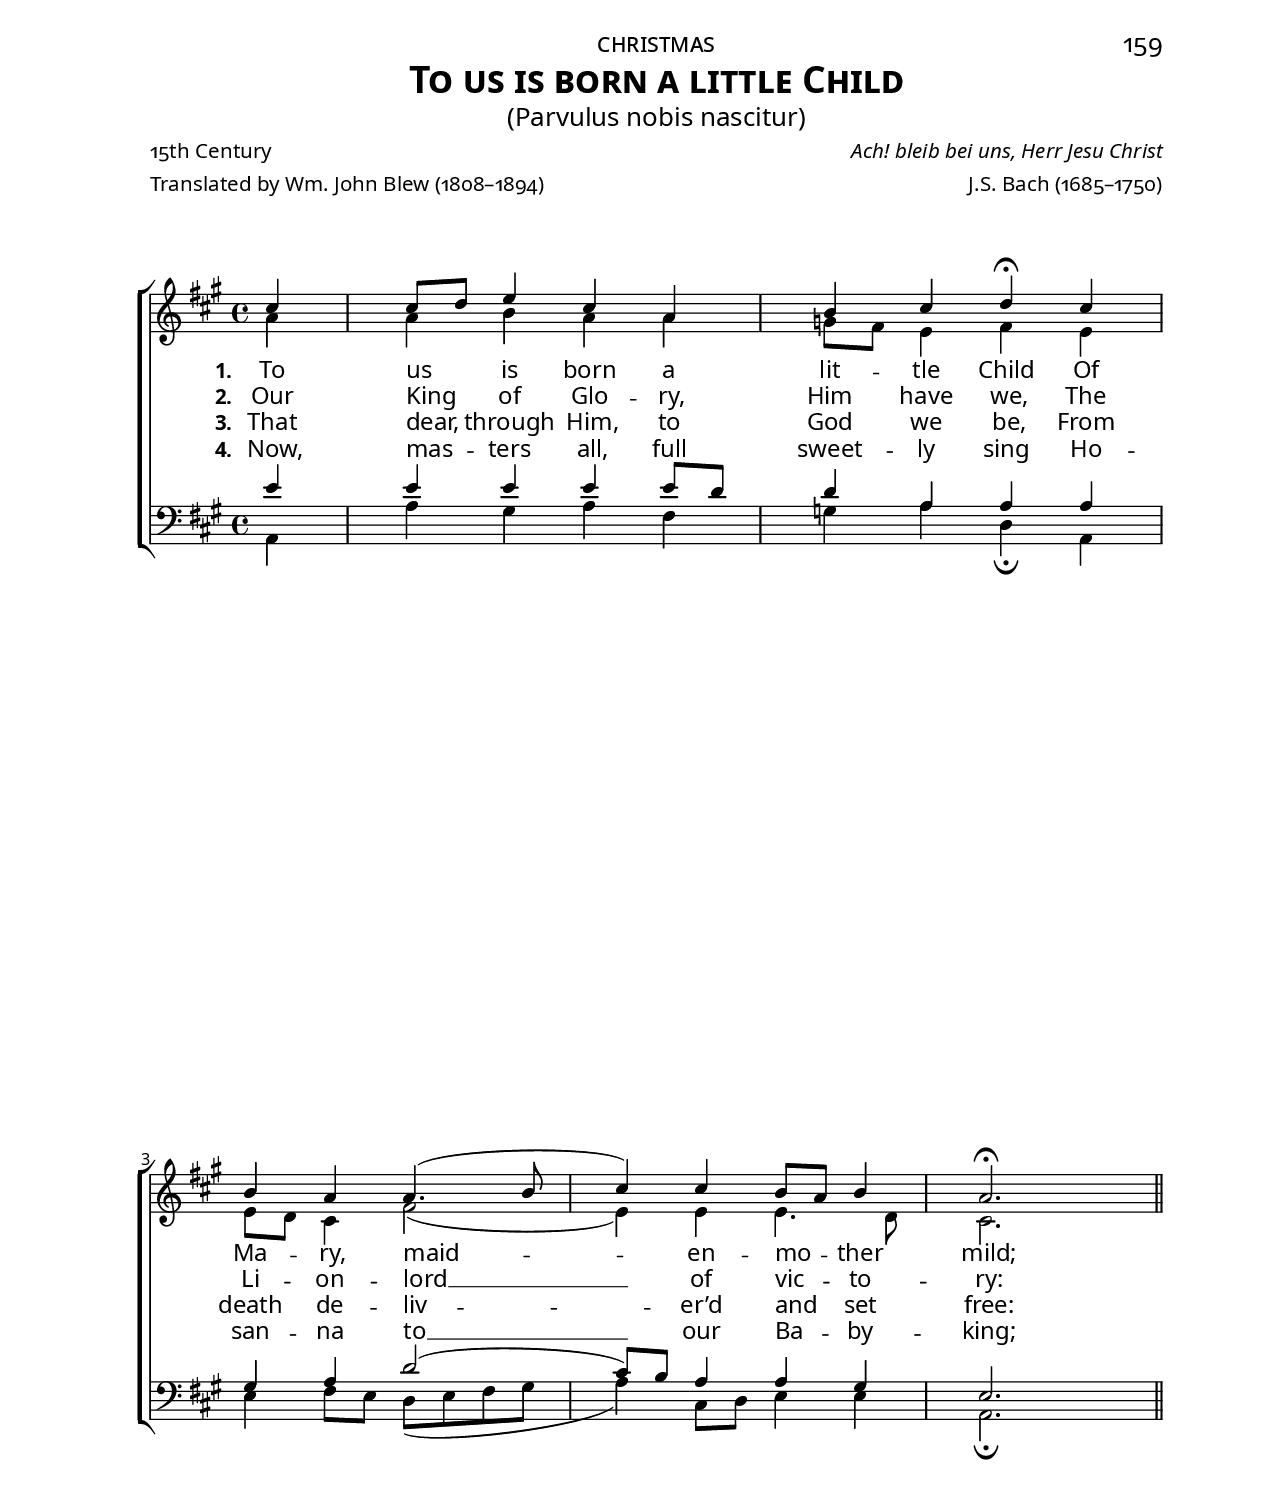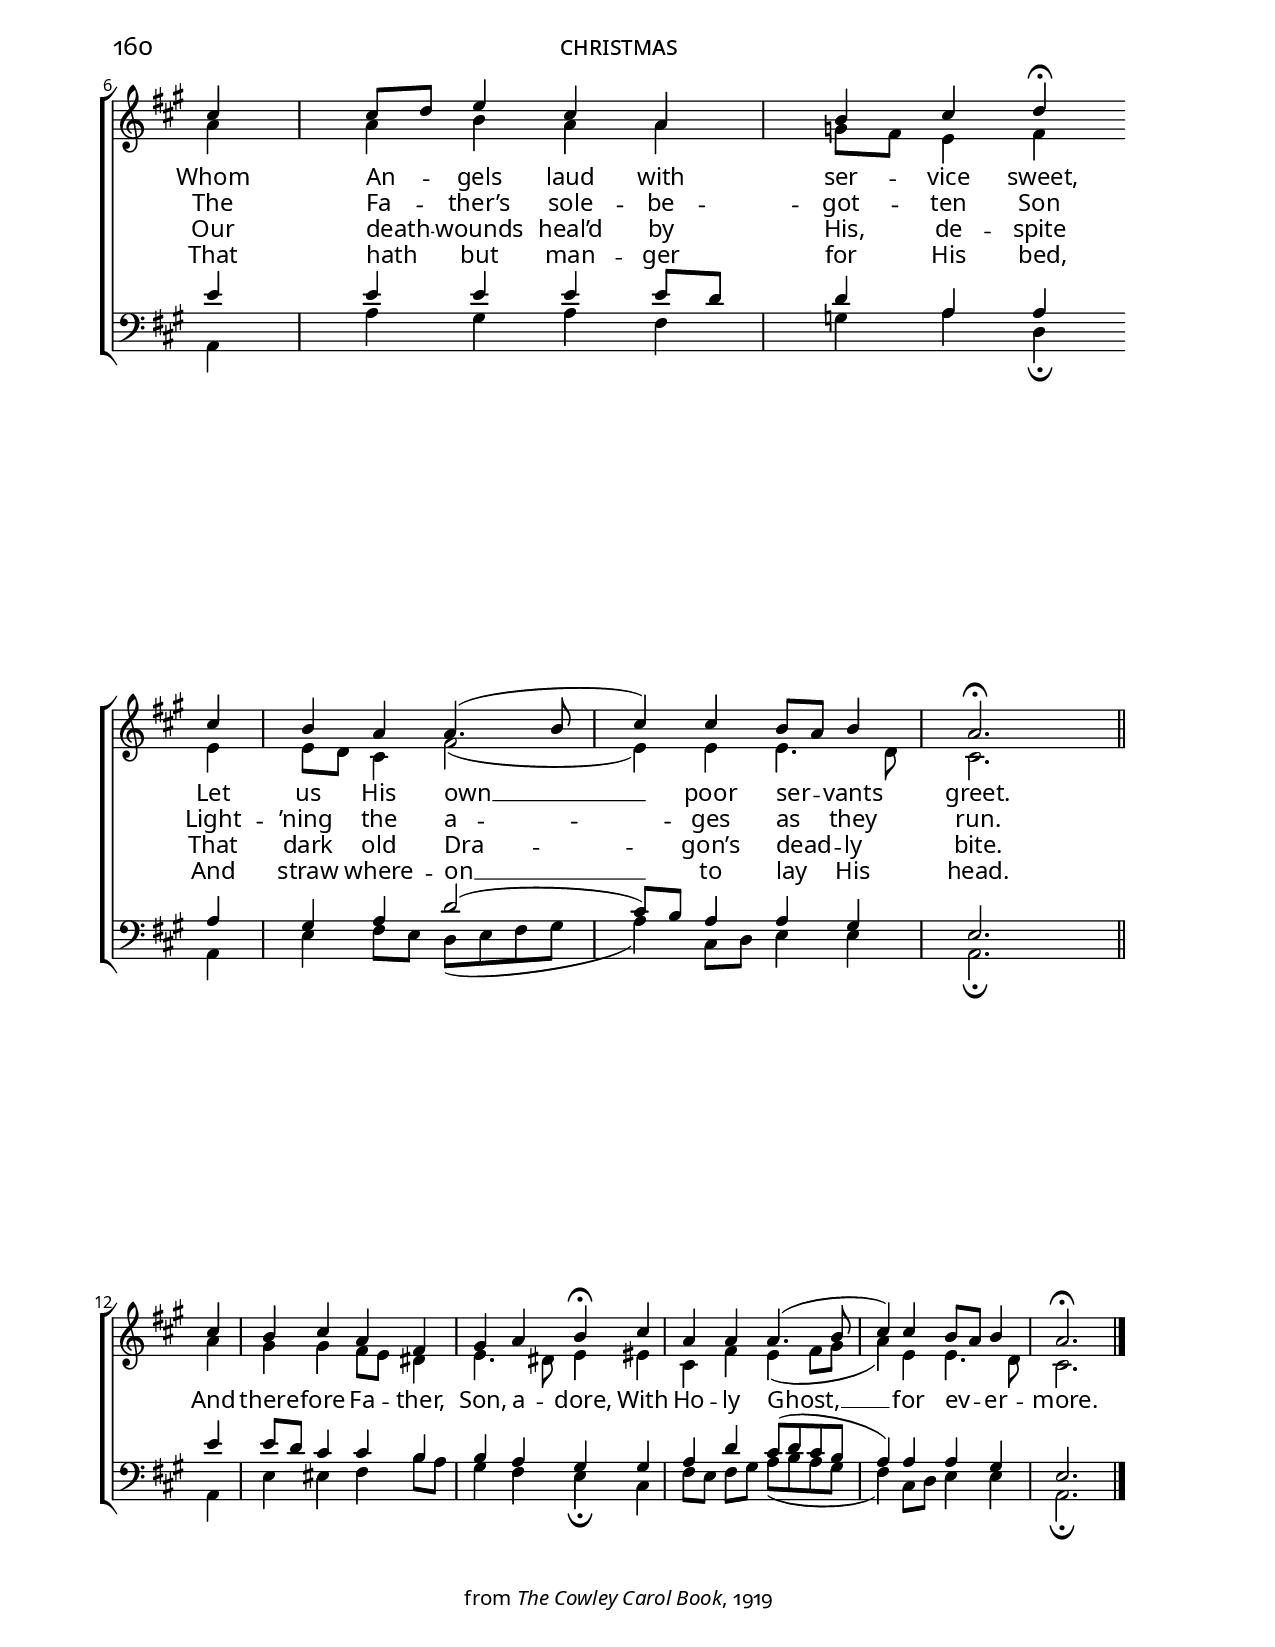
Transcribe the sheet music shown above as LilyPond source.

\version "2.24.0"
\include "util.ly"
\header {
  title = \markup{\override #'(font-name . "Garamond Premier Pro Semibold"){ \abs-fontsize #18 \smallCapsOldStyle"To us is born a little Child"}}
  subtitle = \markup{\override #'(font-name . "Garamond Premier Pro"){ \abs-fontsize #12.5 "(Parvulus nobis nascitur)"}}
  poet = \markup\oldStyleNum"15th Century"
  meter = \markup\oldStyleNum"Translated by Wm. John Blew (1808–1894)"
  composer = \markup{\italic "Ach! bleib bei uns, Herr Jesu Christ"}
  arranger = \markup\oldStyleNum"J.S. Bach (1685–1750)"
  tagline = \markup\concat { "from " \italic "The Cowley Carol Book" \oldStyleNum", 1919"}
}
\paper {
  %print-all-headers = ##t
  paper-height = 11\in
  paper-width = 8.5\in
  indent = 0\in
  %system-system-spacing = #'((basic-distance . 10) (padding . 0))
  system-system-spacing =
    #'((basic-distance . 0)
       (minimum-distance . 0)
       (padding . -5)
       (stretchability . 100))
  ragged-last-bottom = ##f
  ragged-bottom = ##f
  two-sided = ##t
  inner-margin = 1\in
  outer-margin = 0.75\in
  top-margin = 0.26\in
  bottom-margin = 0.25\in
  first-page-number = #159
  print-first-page-number = ##t
  headerLine = \markup{\override #'(font-name . "Garamond Premier Pro") \smallCapsOldStyle"christmas"}
  oddHeaderMarkup = \markup\fill-line{
     \override #'(font-name . "Garamond Premier Pro")\abs-fontsize #12.5
     \combine 
        \fill-line{"" \if \should-print-page-number
        \oldStylePageNum""
        }
        \fill-line{\headerLine}
  }
  evenHeaderMarkup = \markup {
     \override #'(font-name . "Garamond Premier Pro")\abs-fontsize #12.5
     \combine
        \if \should-print-page-number
        \oldStylePageNum""
        \fill-line{\headerLine}
  }
}
#(set-global-staff-size 18) \paper{ #(define fonts (make-pango-font-tree "Garamond Premier Pro" "Garamond Premier Pro" "Garamond Premier Pro" (/ 18 20))) }
global = {
  \key a \major
  \time 4/4
  \autoBeamOff
  \override DynamicLineSpanner.staff-padding = #0.0
  \override DynamicLineSpanner.Y-extent = #'(-1 . 1)
}

sopMusic = \relative c' {
  \partial 4 cis'4 |
  cis8[ d] e4 cis a |
  b cis d\fermata \bar"" cis |
  b a a4.( b8 |
  cis4) cis b8[ a] b4 |
  \partial 2. a2.\fermata \bar "||"\break
  
  \partial 4 cis4 |
  cis8[ d] e4 cis a | 
  b cis d\fermata \bar""\break cis |
  b a a4.( b8 |
  cis4) cis b8[ a] b4 |
  \partial 2. a2.\fermata \bar "||" \break
  
  \partial 4 cis4 |
  b4 cis a fis |
  
  gis a b\fermata cis |
  a a a4.( b8 |
  cis4) cis b8[ a] b4 |
  \partial 2. a2.\fermata \bar "|."
}
sopWords = \lyricmode {
  
}

altoMusic = \relative c' {
  a'4 |
  a b a a |
  g8[ fis] e4 fis e |
  e8[ d] cis4 fis2( |
  e4) e e4. d8 |
  cis2. |
  
  a'4 |
  a b a a |
  g8[ fis] e4 fis e |
  e8[ d] cis4 fis2( |
  e4) e e4. d8 |
  cis2. |
  
  a'4 |
  gis gis fis8[ e] dis4 |
  
  e4. dis8 e4 eis |
  cis fis e( fis8[ gis] |
  a4) e e4. d8 |
  cis2. \bar "|."
}
altoWords = \lyricmode {
%6x9  \override LyricText.font-size = #1.1
  \dropLyricsIX
  \set stanza = #"1. "
  To us is born a lit -- tle Child
  Of Ma -- ry, maid -- en -- mo -- ther mild;
  Whom An -- gels laud with ser -- vice sweet,
  Let us His own __ poor ser -- vants greet.
  And there -- fore Fa -- ther, Son, a -- dore,
  With Ho -- ly Ghost, __ for ev -- er -- more.
}
altoWordsII = \lyricmode {
%6x9  \override LyricText.font-size = #1.1
  \dropLyricsIX
%\markup\italic
  \set stanza = #"2. "
  Our King of Glo -- ry, Him have we,
  The Li -- on -- lord __ of vic -- to -- ry:
  The Fa -- ther’s sole -- be -- got -- ten Son
  Light -- ’ning the a -- ges as they run.
}
altoWordsIII = \lyricmode {
%6x9  \override LyricText.font-size = #1.1
  \dropLyricsIX
  \set stanza = #"3. "
  That dear, through Him, to God we be,
  From death de -- liv -- er’d and set free:
  Our death -- wounds heal’d by His, de -- spite
  That dark old Dra -- gon’s dead -- ly bite.
}
altoWordsIV = \lyricmode {
%6x9  \override LyricText.font-size = #1.1
  \dropLyricsIX
  \set stanza = #"4. "
  Now, mas -- ters all, full sweet -- ly sing
  Ho -- san -- na to __ our Ba -- by -- king;
  That hath but man -- ger for His bed,
  And straw where -- on __ to lay His head.
}
altoWordsV = \lyricmode {
  \set stanza = #"5. "
  \set ignoreMelismata = ##t
}
altoWordsVI = \lyricmode {
  \set stanza = #"6. "
  \set ignoreMelismata = ##t
}
tenorMusic = \relative c' {
  e4 |
  e e e e8[ d] |
  d4 a a a |
  gis a d2( |
  cis8)[ b] a4 a gis |
  e2. |
  
  e'4 |
  e e e e8[ d] |
  d4 a a a |
  gis a d2( |
  cis8)[ b] a4 a gis |
  e2. |
  
  e'4 |
  e8[ d] cis4 cis b |
  
  b a gis gis |
  a d cis8[( d cis b] |
  a4) a a gis |
  e2. \bar "|."
}
tenorWords = \lyricmode {

}

bassMusic = \relative c {
  a4 |
  a' gis a fis |
  g a d,\fermata a |
  e' fis8[ e] d([ e fis gis] |
  a4) cis,8[ d] e4 e |
  a,2.\fermata |
  
  a4 |
  a' gis a fis |
  g a d,\fermata a |
  e' fis8[ e] d([ e fis gis] |
  a4) cis,8[ d] e4 e |
  a,2.\fermata |
  
  a4 |
  e' eis fis b8[ a] |
  gis4 fis e\fermata  cis |
  fis8[ e] fis[ gis] a([ b a gis] |
  fis4) cis8[ d] e4 e |
  a,2.\fermata \bar "|."
}
bassWords = \lyricmode {

}

pianoRH = \relative c' {
  
}
pianoLH = \relative c' {
  
}

\score {
  <<
   \new ChoirStaff <<
    \new Staff = women <<
      \new Voice = "sopranos" { \voiceOne << \global \sopMusic >> }
      \new Voice = "altos" { \voiceTwo << \global \altoMusic >> }
    >>
    \new Lyrics \with { alignAboveContext = #"women" \override VerticalAxisGroup.nonstaff-relatedstaff-spacing = #'((basic-distance . 1))} \lyricsto "sopranos" \sopWords
    \new Lyrics = "altosVI"  \with { alignBelowContext = #"women" } \lyricsto "sopranos" \altoWordsVI
    \new Lyrics = "altosV"  \with { alignBelowContext = #"women" } \lyricsto "sopranos" \altoWordsV
    \new Lyrics = "altosIV"  \with { alignBelowContext = #"women" } \lyricsto "sopranos" \altoWordsIV
    \new Lyrics = "altosIII"  \with { alignBelowContext = #"women" } \lyricsto "sopranos" \altoWordsIII
    \new Lyrics = "altosII"  \with { alignBelowContext = #"women" } \lyricsto "sopranos" \altoWordsII
    \new Lyrics = "altos"  \with { alignBelowContext = #"women" \override VerticalAxisGroup.nonstaff-relatedstaff-spacing = #'((padding . -0.5)) } \lyricsto "sopranos" \altoWords
   \new Staff = men <<
      \clef bass
      \new Voice = "tenors" { \voiceOne << \global \tenorMusic >> }
      \new Voice = "basses" { \voiceTwo << \global \bassMusic >> }
    >>
    \new Lyrics \with { alignAboveContext = #"men" \override VerticalAxisGroup.nonstaff-relatedstaff-spacing = #'((basic-distance . 1)) } \lyricsto "tenors" \tenorWords
    \new Lyrics \with { alignBelowContext = #"men" \override VerticalAxisGroup.nonstaff-relatedstaff-spacing = #'((basic-distance . 1)) } \lyricsto "basses" \bassWords
  >>
%    \new PianoStaff << \new Staff { \new Voice { \pianoRH } } \new Staff { \clef "bass" \pianoLH } >>
  >>
  \layout {
  \context {
    \Lyrics
    \override LyricText.font-size = #1.3
  }
%6.14 \context {\Lyrics\override LyricText.font-size = #0.4 }
    \context {
      \Score
      \override SpacingSpanner.base-shortest-duration = #(ly:make-moment 1/2)
      \override SpacingSpanner.common-shortest-duration = #(ly:make-moment 1/2)
    }
    \context {
      % Remove all empty staves
      % \Staff \RemoveEmptyStaves \override VerticalAxisGroup.remove-first = ##t
    }
    \context {
      \Lyrics
      \override LyricText.X-offset = #center-on-word
    }
  }
}

